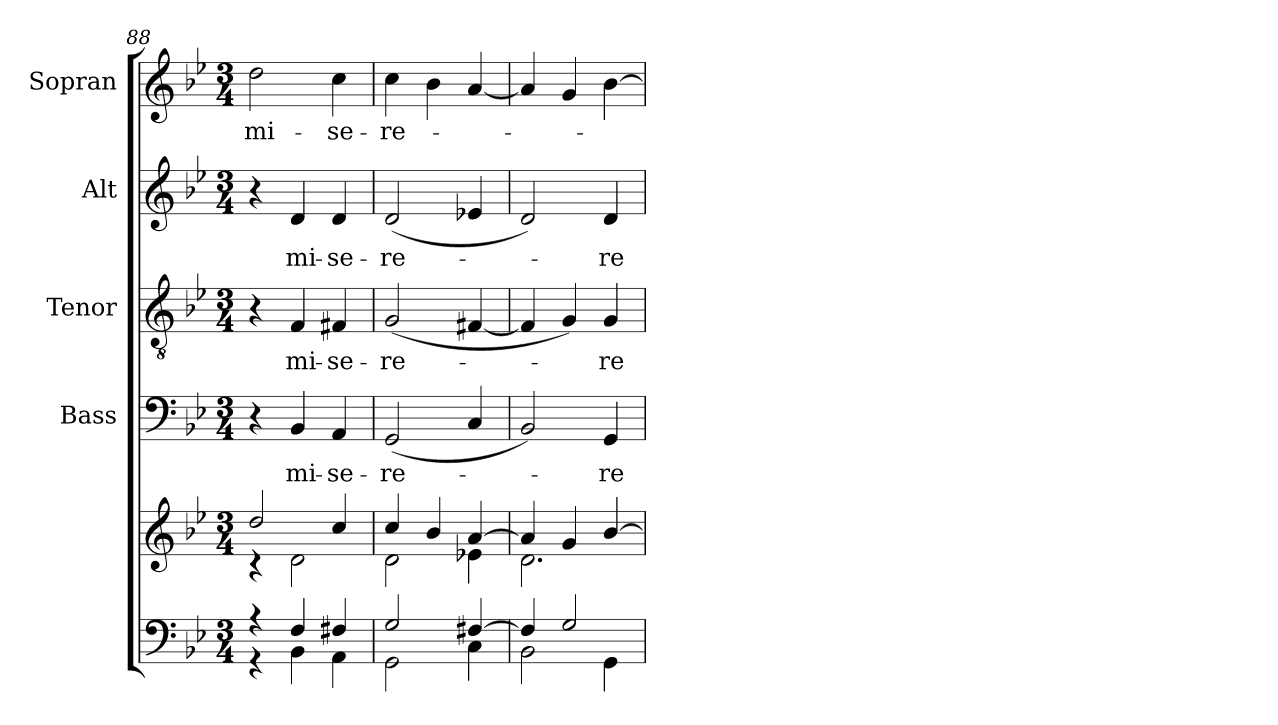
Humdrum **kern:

**kern	**kern	**kern	**text	**kern	**text	**kern	**text	**kern	**text
*part5	*part5	*part4	*part4	*part3	*part3	*part2	*part2	*part1	*part1
*staff6	*staff5	*staff4	*staff4	*staff3	*staff3	*staff2	*staff2	*staff1	*staff1
*	*	*I"Bass	*	*I"Tenor	*	*I"Alt	*	*I"Sopran	*
*	*	*I'B.	*	*I'T.	*	*I'A.	*	*I'S.	*
*clefF4	*clefG2	*clefF4	*	*clefGv2	*	*clefG2	*	*clefG2	*
*k[b-e-]	*k[b-e-]	*k[b-e-]	*	*k[b-e-]	*	*k[b-e-]	*	*k[b-e-]	*
*B-:	*B-:	*B-:	*	*B-:	*	*B-:	*	*B-:	*
*M3/4	*M3/4	*M3/4	*	*M3/4	*	*M3/4	*	*M3/4	*
=88	=88	=88	=88	=88	=88	=88	=88	=88	=88
*^	*^	*	*	*	*	*	*	*	*
!	!	!	!	!	!	!	!	!	!	!	!LO:LY:b
4r	4r	2dd/	4rc	4r	.	4r	.	4r	.	2dd\	mi-
!	!	!	!	!	!LO:LY:b	!	!LO:LY:b	!	!LO:LY:b	!	!
4F/	4BB-\	.	2d\	4BB-/	mi-	4F/	mi-	4d/	mi-	.	.
!	!	!	!	!	!LO:LY:b	!	!LO:LY:b	!	!LO:LY:b	!	!LO:LY:b
4F#X/	4AA\	4cc/	.	4AA/	-se-	4F#X/	-se-	4d/	-se-	4cc\	-se-
=89	=89	=89	=89	=89	=89	=89	=89	=89	=89	=89	=89
!	!	!	!	!	!LO:LY:b	!	!LO:LY:b	!	!LO:LY:b	!	!LO:LY:b
2G/	2GG\	4cc/	2d\	(<2GG/	-re-	(<2G/	-re-	(<2d/	-re-	4cc\	-re-
.	.	4b-/	.	.	.	.	.	.	.	4b-\	.
[>4F#X/	4C\	[>4a/	4e-X\	4C/	.	[4F#X/	.	4e-X/	.	[4a/	.
=90	=90	=90	=90	=90	=90	=90	=90	=90	=90	=90	=90
4F#/]	2BB-\	4a/]	2.d\	2BB-/)	.	4F#/]	.	2d/)	.	4a/]	.
2G/	.	4g/	.	.	.	4G/)	.	.	.	4g/	.
!	!	!	!	!	!LO:LY:b	!	!LO:LY:b	!	!LO:LY:b	!	!
.	4GG\	[>4b-/	.	4GG/	-re	4G/	-re	4d/	-re	[4b-\	.
*v	*v	*	*	*	*	*	*	*	*	*	*
*	*v	*v	*	*	*	*	*	*	*	*
=	=	=	=	=	=	=	=	=	=
*-	*-	*-	*-	*-	*-	*-	*-	*-	*-
